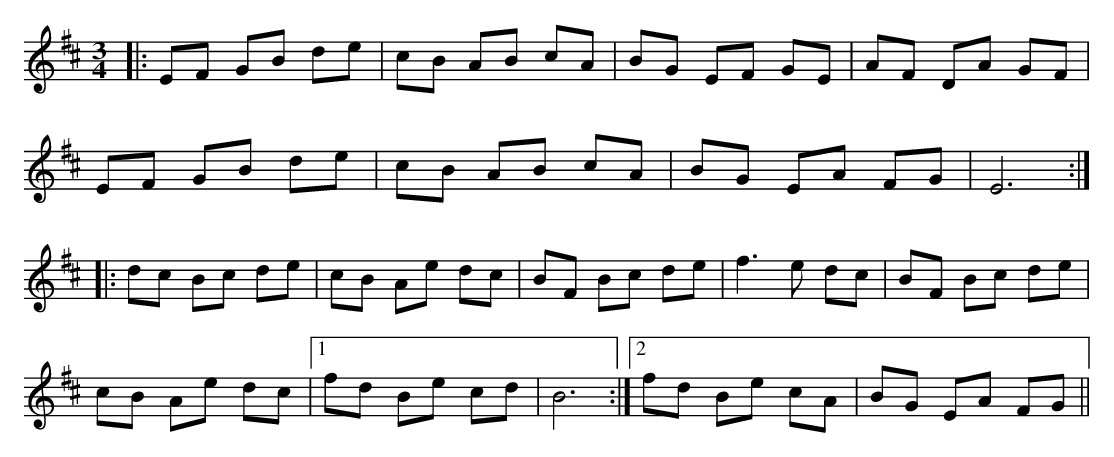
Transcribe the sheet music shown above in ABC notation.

X:1
M:3/4
K:Bmin
|:EF GB de|cB AB cA|BG EF GE|AF DA GF|
EF GB de|cB AB cA|BG EA FG|E6:|
|:dc Bc de|cB Ae dc|BF Bc de|f3 e dc|BF Bc de|
cB Ae dc|1 fd Be cd|B6:|2 fd Be cA|BG EA FG||
